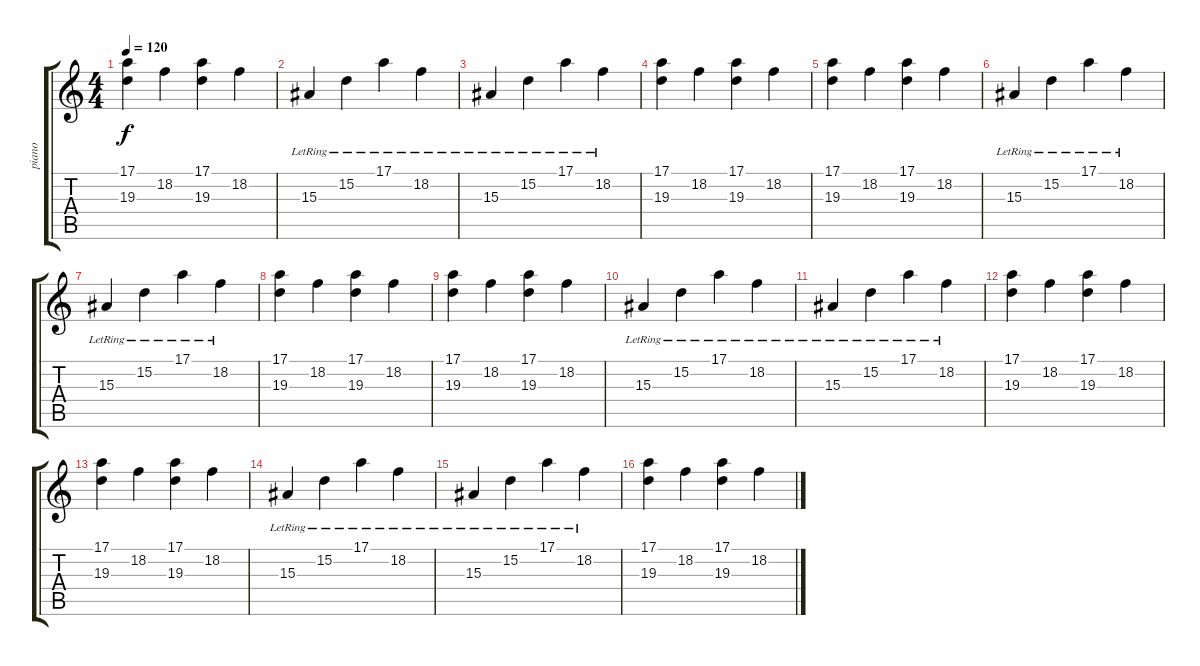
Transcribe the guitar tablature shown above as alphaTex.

\track ("piano" "piano") {instrument acousticgrandpiano}
\staff {score tabs}
\tuning (E4 B3 G3 D3 A2 E2) {hide}
\ts (4 4)
\tempo 120
\clef g2
\ks c
(17.1 19.3).4{dy f} 18.2.4 (17.1 19.3).4 18.2.4 |
15.3{lr}.4 15.2{lr}.4 17.1{lr}.4 18.2{lr}.4 |
15.3{lr}.4 15.2{lr}.4 17.1{lr}.4 18.2{lr}.4 |
(17.1 19.3).4 18.2.4 (17.1 19.3).4 18.2.4 |
(17.1 19.3).4 18.2.4 (17.1 19.3).4 18.2.4 |
15.3{lr}.4 15.2{lr}.4 17.1{lr}.4 18.2{lr}.4 |
15.3{lr}.4 15.2{lr}.4 17.1{lr}.4 18.2{lr}.4 |
(17.1 19.3).4 18.2.4 (17.1 19.3).4 18.2.4 |
(17.1 19.3).4 18.2.4 (17.1 19.3).4 18.2.4 |
15.3{lr}.4 15.2{lr}.4 17.1{lr}.4 18.2{lr}.4 |
15.3{lr}.4 15.2{lr}.4 17.1{lr}.4 18.2{lr}.4 |
(17.1 19.3).4 18.2.4 (17.1 19.3).4 18.2.4 |
(17.1 19.3).4 18.2.4 (17.1 19.3).4 18.2.4 |
15.3{lr}.4 15.2{lr}.4 17.1{lr}.4 18.2{lr}.4 |
15.3{lr}.4 15.2{lr}.4 17.1{lr}.4 18.2{lr}.4 |
(17.1 19.3).4 18.2.4 (17.1 19.3).4 18.2.4
